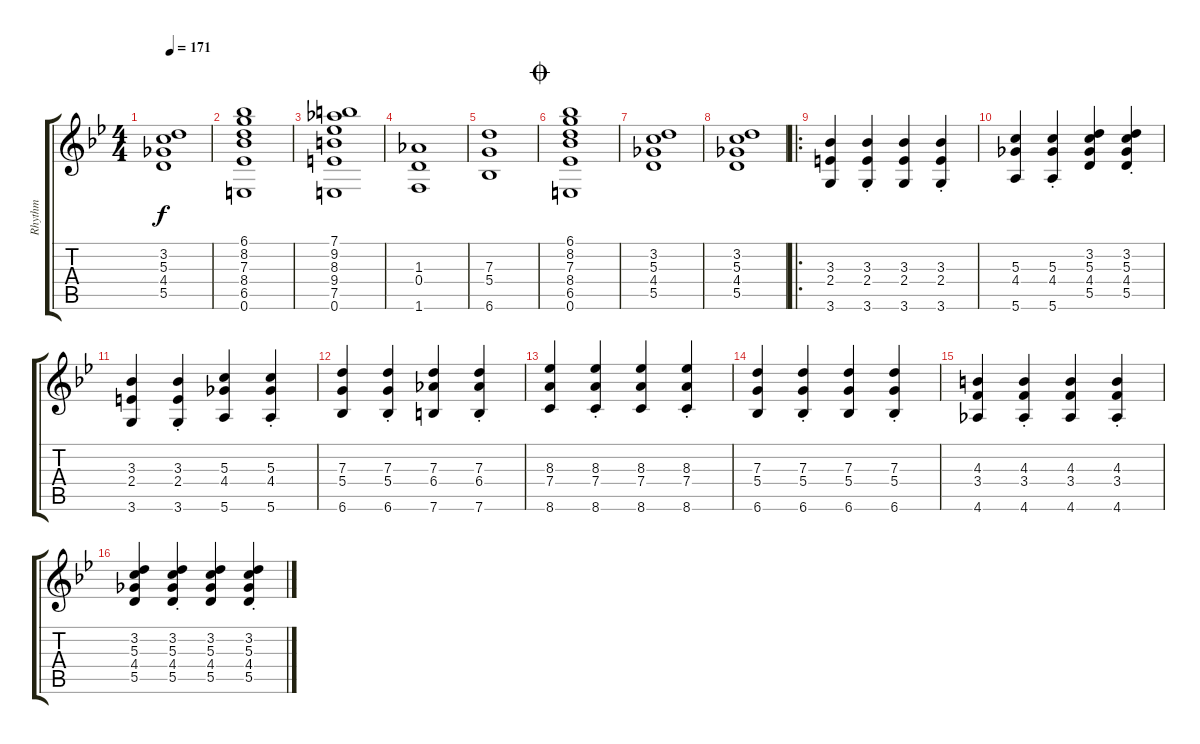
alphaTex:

\track ("Rhythm" "Rhythm") {instrument acousticguitarsteel}
\staff {score tabs}
\tuning (E4 B3 G3 D3 A2 E2) {hide}
\ts (4 4)
\tempo 171
\clef g2
\ks bb
(3.2 5.3 4.4 5.5).1{dy f instrument acousticguitarsteel} |
(6.1 8.2 7.3 8.4 6.5 0.6).1 |
(7.1 9.2 8.3 9.4 7.5 0.6).1 |
(1.3 0.4 1.6).1 |
(7.3 5.4 6.6).1 |
\jump coda
(6.1 8.2 7.3 8.4 6.5 0.6).1 |
(3.2 5.3 4.4 5.5).1 |
(3.2 5.3 4.4 5.5).1 |
\ro
(3.3 2.4 3.6).4 (3.3{st} 2.4{st} 3.6{st}).4 (3.3 2.4 3.6).4 (3.3{st} 2.4{st} 3.6{st}).4 |
(5.3 4.4 5.6).4 (5.3{st} 4.4{st} 5.6{st}).4 (3.2 5.3 4.4 5.5).4 (3.2{st} 5.3{st} 4.4{st} 5.5{st}).4 |
(3.3 2.4 3.6).4 (3.3{st} 2.4{st} 3.6{st}).4 (5.3 4.4 5.6).4 (5.3{st} 4.4{st} 5.6{st}).4 |
(7.3 5.4 6.6).4 (7.3{st} 5.4{st} 6.6{st}).4 (7.3 6.4 7.6).4 (7.3{st} 6.4{st} 7.6{st}).4 |
(8.3 7.4 8.6).4 (8.3{st} 7.4{st} 8.6{st}).4 (8.3 7.4 8.6).4 (8.3{st} 7.4{st} 8.6{st}).4 |
(7.3 5.4 6.6).4 (7.3{st} 5.4{st} 6.6{st}).4 (7.3 5.4 6.6).4 (7.3{st} 5.4{st} 6.6{st}).4 |
(4.3 3.4 4.6).4 (4.3{st} 3.4{st} 4.6{st}).4 (4.3 3.4 4.6).4 (4.3{st} 3.4{st} 4.6{st}).4 |
(3.2 5.3 4.4 5.5).4 (3.2{st} 5.3{st} 4.4{st} 5.5{st}).4 (3.2 5.3 4.4 5.5).4 (3.2{st} 5.3{st} 4.4{st} 5.5{st}).4
